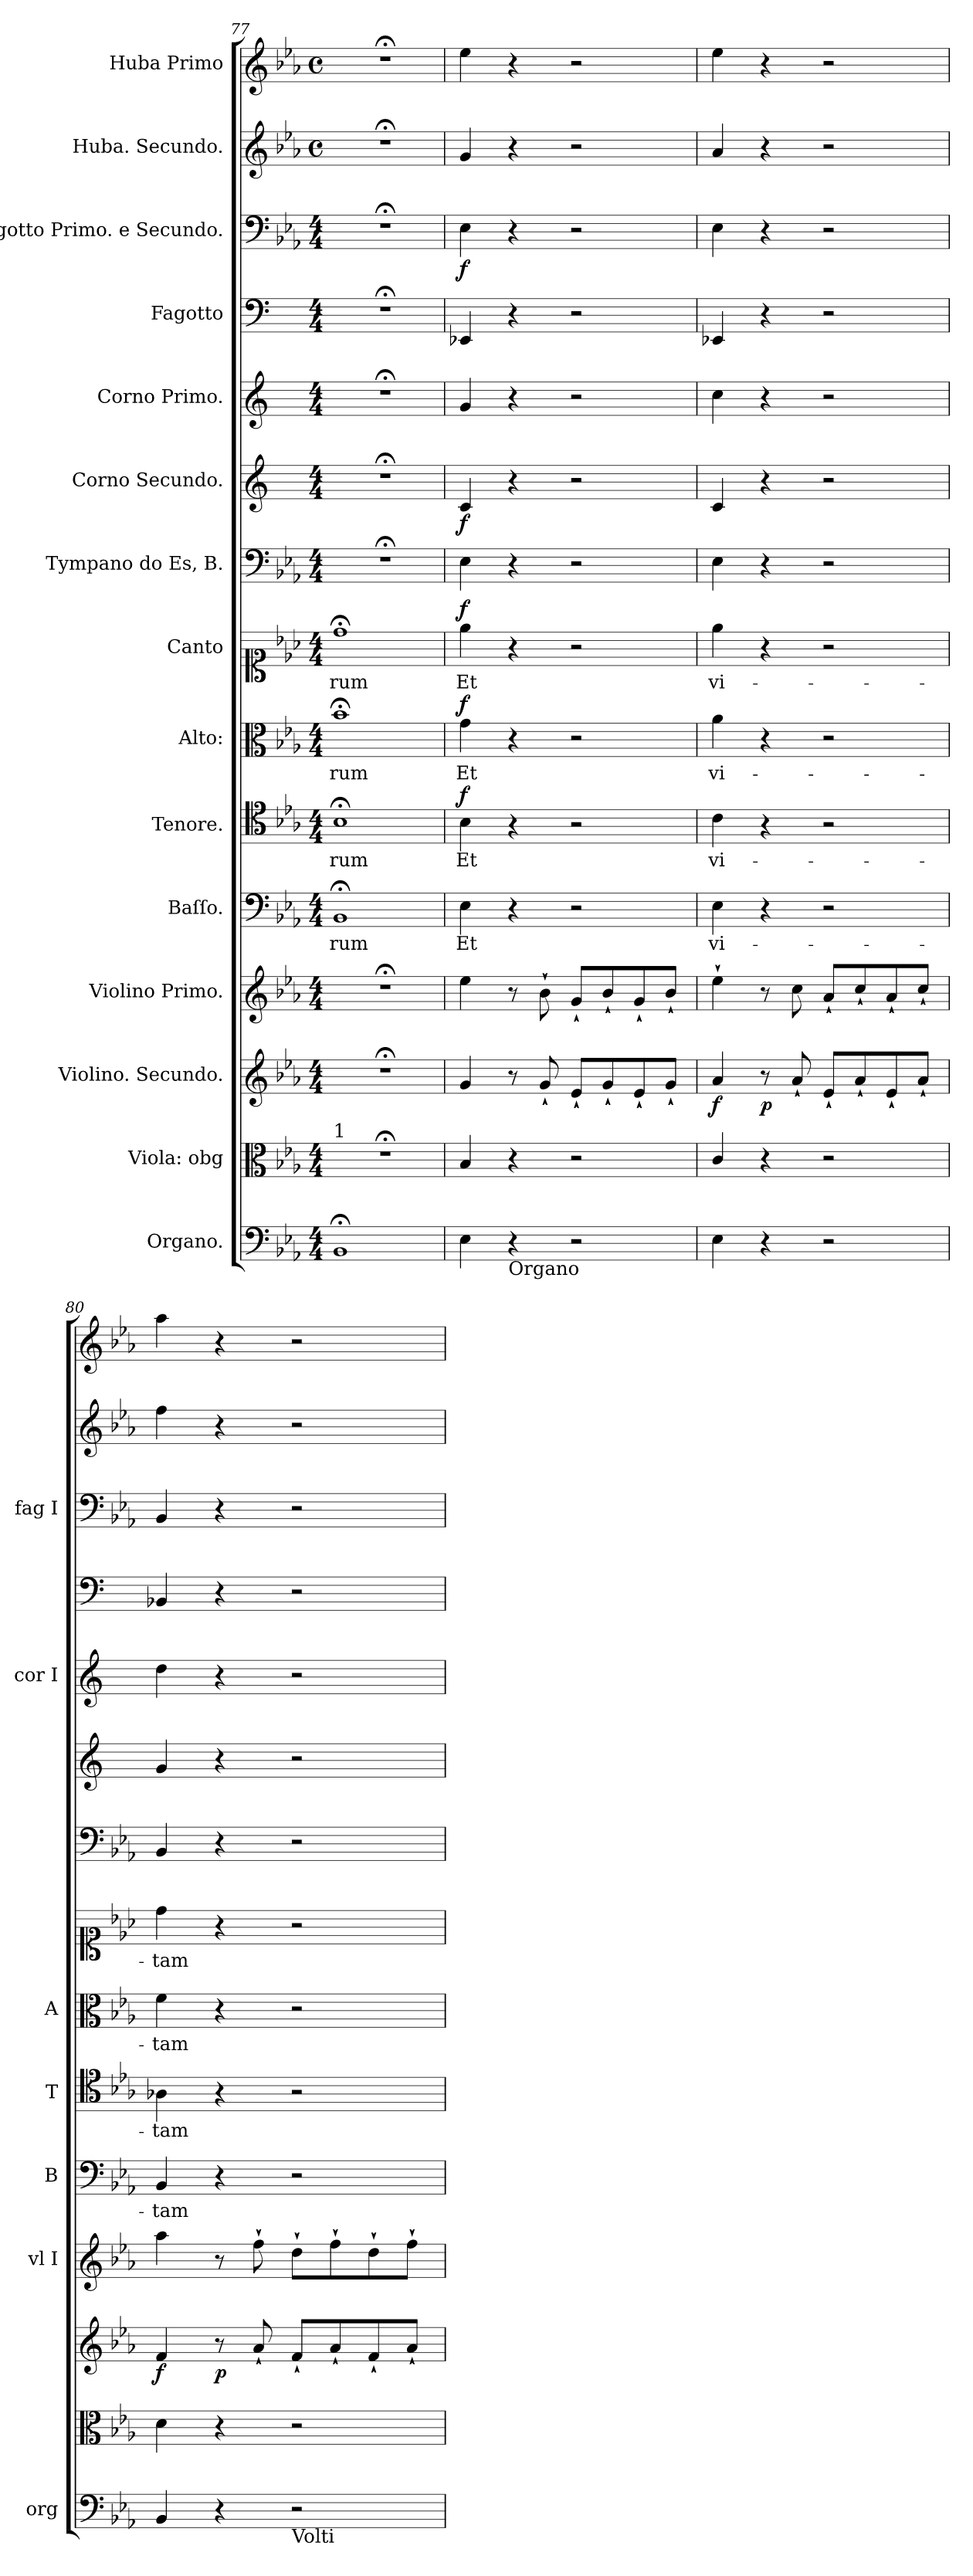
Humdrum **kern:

**kern	**dynam	**kern	**dynam	**kern	**dynam	**kern	**dynam	**kern	**text	**dynam	**kern	**text	**dynam	**kern	**text	**dynam	**kern	**text	**dynam	**kern	**dynam	**kern	**dynam	**kern	**dynam	**kern	**kern	**dynam	**kern	**dynam	**kern	**dynam
*part15	*part15	*part14	*part14	*part13	*part13	*part12	*part12	*part11	*part11	*part11	*part10	*part10	*part10	*part9	*part9	*part9	*part8	*part8	*part8	*part7	*part7	*part6	*part6	*part5	*part5	*part4	*part3	*part3	*part2	*part2	*part1	*part1
*staff15	*staff15	*staff14	*staff14	*staff13	*staff13	*staff12	*staff12	*staff11	*staff11	*staff11	*staff10	*staff10	*staff10	*staff9	*staff9	*staff9	*staff8	*staff8	*staff8	*staff7	*staff7	*staff6	*staff6	*staff5	*staff5	*staff4	*staff3	*staff3	*staff2	*staff2	*staff1	*staff1
*I"Organo.	*	*I"Viola: obg	*	*I"Violino. Secundo.	*	*I"Violino Primo.	*	*I"Baſſo.	*	*	*I"Tenore.	*	*	*I"Alto:	*	*	*I"Canto	*	*	*I"Tympano do Es, B.	*	*I"Corno Secundo.	*	*I"Corno Primo.	*	*I"Fagotto	*I"Fagotto Primo. e Secundo.	*	*I"Huba. Secundo.	*	*I"Huba Primo	*
*I'org	*	*	*	*	*	*I'vl I	*	*I'B	*	*	*I'T	*	*	*I'A	*	*	*	*	*	*	*	*	*	*I'cor I	*	*	*I'fag I	*	*	*	*	*
*clefF4	*	*clefC3	*	*clefG2	*	*clefG2	*	*clefF4	*	*	*clefC4	*	*	*clefC3	*	*	*clefC1	*	*	*clefF4	*	*clefG2	*	*clefG2	*	*clefF4	*clefF4	*	*clefG2	*	*clefG2	*
*	*	*	*	*	*	*	*	*	*	*	*	*	*	*	*	*	*	*	*	*	*	*ITrd-2c-3	*	*ITrd-2c-3	*	*	*	*	*	*	*	*
*k[b-e-a-]	*	*k[b-e-a-]	*	*k[b-e-a-]	*	*k[b-e-a-]	*	*k[b-e-a-]	*	*	*k[b-e-a-]	*	*	*k[b-e-a-]	*	*	*k[b-e-a-]	*	*	*k[b-e-a-]	*	*k[b-e-a-]	*	*k[b-e-a-]	*	*	*k[b-e-a-]	*	*k[b-e-a-]	*	*k[b-e-a-]	*
*E-:	*	*E-:	*	*E-:	*	*E-:	*	*E-:	*	*	*E-:	*	*	*E-:	*	*	*E-:	*	*	*E-:	*	*E-:	*	*E-:	*	*	*E-:	*	*E-:	*	*E-:	*
*M4/4	*	*M4/4	*	*M4/4	*	*M4/4	*	*M4/4	*	*	*M4/4	*	*	*M4/4	*	*	*M4/4	*	*	*M4/4	*	*M4/4	*	*M4/4	*	*M4/4	*M4/4	*	*M4/4	*	*M4/4	*
*	*	*	*	*	*	*	*	*	*	*	*	*	*	*	*	*	*	*	*	*	*	*	*	*	*	*	*	*	*met(c)	*	*met(c)	*
=77	=77	=77	=77	=77	=77	=77	=77	=77	=77	=77	=77	=77	=77	=77	=77	=77	=77	=77	=77	=77	=77	=77	=77	=77	=77	=77	=77	=77	=77	=77	=77	=77
!	!	!LO:TX:a:t=1	!	!	!	!	!	!	!	!	!	!	!	!	!	!	!	!	!	!	!	!	!	!	!	!	!	!	!	!	!	!
1BB-;<	.	1r;<	.	1r;<	.	1r;<	.	1BB-;<	-rum	.	1B-;<	-rum	.	1b-;<	-rum	.	1dd;<	-rum	.	1r;<	.	1r;<	.	1r;<	.	1r;<	1r;<	.	1r;<	.	1r;<	.
=78	=78	=78	=78	=78	=78	=78	=78	=78	=78	=78	=78	=78	=78	=78	=78	=78	=78	=78	=78	=78	=78	=78	=78	=78	=78	=78	=78	=78	=78	=78	=78	=78
!	!LO:DY:b	!	!LO:DY:b	!	!LO:DY:b	!	!LO:DY:b	!	!	!LO:DY:a	!	!	!LO:DY:a	!	!	!LO:DY:b	!	!	!LO:DY:b	!	!LO:DY:b	!	!	!	!LO:DY:b	!	!	!	!	!LO:DY:b	!	!LO:DY:b
4E-\	fort	4B-/	forto	4g/	for	4ee-\	fort	4E-\	Et	fort	4B-\	Et	f	4g\	Et	f	4ee-\	Et	f	4E-\	f&colon;	4e-/	f	4b-/	for	4EE-/	4E-\	f	4g/	for	4ee-\	fort
!LO:TX:b:t=Organo	!	!	!	!	!	!	!	!	!	!	!	!	!	!	!	!	!	!	!	!	!	!	!	!	!	!	!	!	!	!	!	!
4r	.	4r	.	8r	.	8r	.	4r	.	.	4r	.	.	4r	.	.	4r	.	.	4r	.	4r	.	4r	.	4r	4r	.	4r	.	4r	.
!	!	!	!	!	!LO:DY:b	!	!	!	!	!	!	!	!	!	!	!	!	!	!	!	!	!	!	!	!	!	!	!	!	!	!	!
.	.	.	.	8g`/	pia	8b-`\	piano	.	.	.	.	.	.	.	.	.	.	.	.	.	.	.	.	.	.	.	.	.	.	.	.	.
2r	.	2r	.	8e-`/L	.	8g`/L	.	2r	.	.	2r	.	.	2r	.	.	2r	.	.	2r	.	2r	.	2r	.	2r	2r	.	2r	.	2r	.
.	.	.	.	8g`/	.	8b-`/	.	.	.	.	.	.	.	.	.	.	.	.	.	.	.	.	.	.	.	.	.	.	.	.	.	.
.	.	.	.	8e-`/	.	8g`/	.	.	.	.	.	.	.	.	.	.	.	.	.	.	.	.	.	.	.	.	.	.	.	.	.	.
.	.	.	.	8g`/J	.	8b-`/J	.	.	.	.	.	.	.	.	.	.	.	.	.	.	.	.	.	.	.	.	.	.	.	.	.	.
=79	=79	=79	=79	=79	=79	=79	=79	=79	=79	=79	=79	=79	=79	=79	=79	=79	=79	=79	=79	=79	=79	=79	=79	=79	=79	=79	=79	=79	=79	=79	=79	=79
!	!	!	!	!	!	!	!LO:DY:b	!	!	!	!	!	!	!	!	!	!	!	!	!	!	!	!	!	!	!	!	!	!	!	!	!
4E-\	.	4c/	.	4a-/	f	4ee-`\	fo	4E-\	vi-	.	4c\	vi-	.	4a-\	vi-	.	4ee-\	vi-	.	4E-\	.	4e-/	.	4ee-\	.	4EE-/	4E-\	.	4a-/	.	4ee-\	.
4r	.	4r	.	8r	p	8r	.	4r	.	.	4r	.	.	4r	.	.	4r	.	.	4r	.	4r	.	4r	.	4r	4r	.	4r	.	4r	.
!	!	!	!	!	!	!	!LO:DY:b	!	!	!	!	!	!	!	!	!	!	!	!	!	!	!	!	!	!	!	!	!	!	!	!	!
.	.	.	.	8a-`/	.	8cc\	pia	.	.	.	.	.	.	.	.	.	.	.	.	.	.	.	.	.	.	.	.	.	.	.	.	.
2r	.	2r	.	8e-`/L	.	8a-`/L	.	2r	.	.	2r	.	.	2r	.	.	2r	.	.	2r	.	2r	.	2r	.	2r	2r	.	2r	.	2r	.
.	.	.	.	8a-`/	.	8cc`/	.	.	.	.	.	.	.	.	.	.	.	.	.	.	.	.	.	.	.	.	.	.	.	.	.	.
.	.	.	.	8e-`/	.	8a-`/	.	.	.	.	.	.	.	.	.	.	.	.	.	.	.	.	.	.	.	.	.	.	.	.	.	.
.	.	.	.	8a-`/J	.	8cc`/J	.	.	.	.	.	.	.	.	.	.	.	.	.	.	.	.	.	.	.	.	.	.	.	.	.	.
=80	=80	=80	=80	=80	=80	=80	=80	=80	=80	=80	=80	=80	=80	=80	=80	=80	=80	=80	=80	=80	=80	=80	=80	=80	=80	=80	=80	=80	=80	=80	=80	=80
!	!	!	!	!	!	!	!LO:DY:b	!	!	!	!	!	!	!	!	!	!	!	!	!	!	!	!	!	!	!	!	!	!	!	!	!
4BB-/	.	4d\	.	4f/	f	4aa-\	for	4BB-/	-tam	.	4A-X\	-tam	.	4f\	-tam	.	4dd\	-tam	.	4BB-/	.	4b-/	.	4ff\	.	4BB-/	4BB-/	.	4ff\	.	4aa-\	.
4r	.	4r	.	8r	p	8r	.	4r	.	.	4r	.	.	4r	.	.	4r	.	.	4r	.	4r	.	4r	.	4r	4r	.	4r	.	4r	.
!	!	!	!	!	!	!	!LO:DY:b	!	!	!	!	!	!	!	!	!	!	!	!	!	!	!	!	!	!	!	!	!	!	!	!	!
.	.	.	.	8a-`/	.	8ff`\	pia	.	.	.	.	.	.	.	.	.	.	.	.	.	.	.	.	.	.	.	.	.	.	.	.	.
!LO:TX:b:t=Volti	!	!	!	!	!	!	!	!	!	!	!	!	!	!	!	!	!	!	!	!	!	!	!	!	!	!	!	!	!	!	!	!
2r	.	2r	.	8f`/L	.	8dd`\L	.	2r	.	.	2r	.	.	2r	.	.	2r	.	.	2r	.	2r	.	2r	.	2r	2r	.	2r	.	2r	.
.	.	.	.	8a-`/	.	8ff`\	.	.	.	.	.	.	.	.	.	.	.	.	.	.	.	.	.	.	.	.	.	.	.	.	.	.
.	.	.	.	8f`/	.	8dd`\	.	.	.	.	.	.	.	.	.	.	.	.	.	.	.	.	.	.	.	.	.	.	.	.	.	.
.	.	.	.	8a-`/J	.	8ff`\J	.	.	.	.	.	.	.	.	.	.	.	.	.	.	.	.	.	.	.	.	.	.	.	.	.	.
=	=	=	=	=	=	=	=	=	=	=	=	=	=	=	=	=	=	=	=	=	=	=	=	=	=	=	=	=	=	=	=	=
*-	*-	*-	*-	*-	*-	*-	*-	*-	*-	*-	*-	*-	*-	*-	*-	*-	*-	*-	*-	*-	*-	*-	*-	*-	*-	*-	*-	*-	*-	*-	*-	*-
